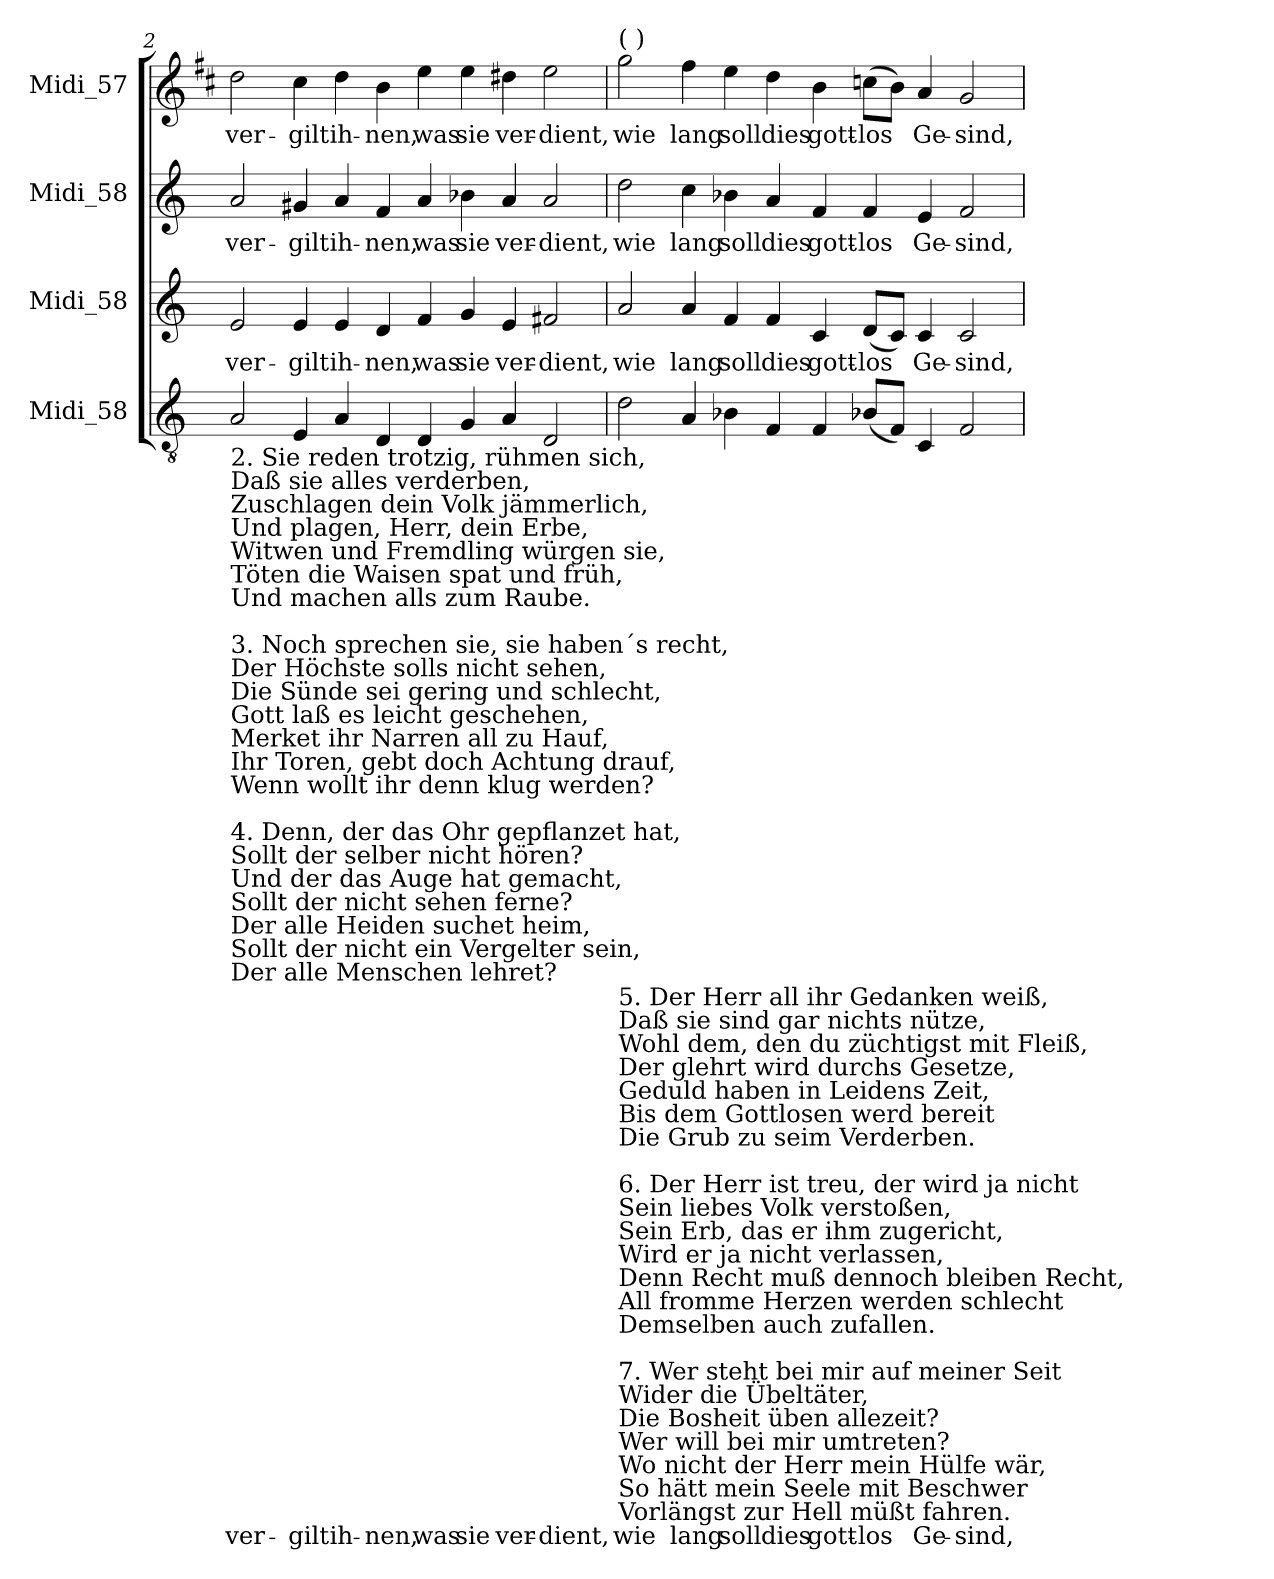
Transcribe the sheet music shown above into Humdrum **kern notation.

**kern	**text	**kern	**text	**kern	**text	**kern	**text
*part4	*part4	*part3	*part3	*part2	*part2	*part1	*part1
*staff4	*staff4	*staff3	*staff3	*staff2	*staff2	*staff1	*staff1
*I"Midi_58	*	*I"Midi_58	*	*I"Midi_58	*	*I"Midi_57	*
!!LO:LB:g=z
*clefGv2	*	*clefG2	*	*clefG2	*	*clefG2	*
*	*	*	*	*	*	*ITrd1c2	*
*k[]	*	*k[]	*	*k[]	*	*k[]	*
*C:	*	*C:	*	*C:	*	*C:	*
=2	=2	=2	=2	=2	=2	=2	=2
!LO:TX:b:t=2. Sie reden trotzig, rühmen sich,\nDaß sie alles verderben,\nZuschlagen dein Volk jämmerlich,\nUnd plagen, Herr, dein Erbe,\nWitwen und Fremdling würgen sie,\nTöten die Waisen spat und früh,\nUnd machen alls zum Raube.\n\n3. Noch sprechen sie, sie haben´s recht,\nDer Höchste solls nicht sehen,\nDie Sünde sei gering und schlecht,\nGott laß es leicht geschehen,\nMerket ihr Narren all zu Hauf,\nIhr Toren, gebt doch Achtung drauf,\nWenn wollt ihr denn klug werden?\n\n4. Denn, der das Ohr gepflanzet hat,\nSollt der selber nicht hören?\nUnd der das Auge hat gemacht,\nSollt der nicht sehen ferne?\nDer alle Heiden suchet heim,\nSollt der nicht ein Vergelter sein,\nDer alle Menschen lehret?	!	!	!	!	!	!	!
!	!LO:LY:b	!	!LO:LY:b	!	!LO:LY:b	!	!LO:LY:b
2A	ver-	2e	ver-	2a	ver-	2cc	ver-
!	!LO:LY:b	!	!LO:LY:b	!	!LO:LY:b	!	!LO:LY:b
4E	-gilt	4e	-gilt	4g#X	-gilt	4b	-gilt
!	!LO:LY:b	!	!LO:LY:b	!	!LO:LY:b	!	!LO:LY:b
4A	ih-	4e	ih-	4a	ih-	4cc	ih-
!	!LO:LY:b	!	!LO:LY:b	!	!LO:LY:b	!	!LO:LY:b
4D	-nen,	4d	-nen,	4f	-nen,	4a	-nen,
!	!LO:LY:b	!	!LO:LY:b	!	!LO:LY:b	!	!LO:LY:b
4D	was	4f	was	4a	was	4dd	was
!	!LO:LY:b	!	!LO:LY:b	!	!LO:LY:b	!	!LO:LY:b
4G	sie	4g	sie	4b-X	sie	4dd	sie
!	!LO:LY:b	!	!LO:LY:b	!	!LO:LY:b	!	!LO:LY:b
4A	ver-	4e	ver-	4a	ver-	4cc#X	ver-
!	!LO:LY:b	!	!LO:LY:b	!	!LO:LY:b	!	!LO:LY:b
2D	-dient,	2f#X	-dient,	2a	-dient,	2dd	-dient,
=3	=3	=3	=3	=3	=3	=3	=3
!	!	!	!	!	!	!LO:TX:a:t=(  )	!
!LO:TX:b:t=5. Der Herr all ihr Gedanken weiß,\nDaß sie sind gar nichts nütze,\nWohl dem, den du züchtigst mit Fleiß,\nDer glehrt wird durchs Gesetze,\nGeduld haben in Leidens Zeit,\nBis dem Gottlosen werd bereit\nDie Grub zu seim Verderben.\n\n6. Der Herr ist treu, der wird ja nicht\nSein liebes Volk verstoßen,\nSein Erb, das er ihm zugericht,\nWird er ja nicht verlassen,\nDenn Recht muß dennoch bleiben Recht,\nAll fromme Herzen werden schlecht\nDemselben auch zufallen.\n\n7. Wer steht bei mir auf meiner Seit\nWider die Übeltäter,\nDie Bosheit üben allezeit?\nWer will bei mir umtreten?\nWo nicht der Herr mein Hülfe wär,\nSo hätt mein Seele mit Beschwer\nVorlängst zur Hell müßt fahren.	!	!	!	!	!	!	!
!	!LO:LY:b	!	!LO:LY:b	!	!LO:LY:b	!	!LO:LY:b
2d	wie	2a	wie	2dd	wie	2ff	wie
!	!LO:LY:b	!	!LO:LY:b	!	!LO:LY:b	!	!LO:LY:b
4A	lang	4a	lang	4cc	lang	4ee	lang
!	!LO:LY:b	!	!LO:LY:b	!	!LO:LY:b	!	!LO:LY:b
4B-X	soll	4f	soll	4b-X	soll	4dd	soll
!	!LO:LY:b	!	!LO:LY:b	!	!LO:LY:b	!	!LO:LY:b
4F	dies	4f	dies	4a	dies	4cc	dies
!	!LO:LY:b	!	!LO:LY:b	!	!LO:LY:b	!	!LO:LY:b
4F	gott-	4c	gott-	4f	gott-	4a	gott-
!	!LO:LY:b	!	!LO:LY:b	!	!LO:LY:b	!	!LO:LY:b
(8B-XL	-los	(<8dL	-los	4f	-los	(<8b-XL	-los
8FJ)	.	8cJ)	.	.	.	8aJ)	.
!	!LO:LY:b	!	!LO:LY:b	!	!LO:LY:b	!	!LO:LY:b
4C	Ge-	4c	Ge-	4e	Ge-	4g	Ge-
!	!LO:LY:b	!	!LO:LY:b	!	!LO:LY:b	!	!LO:LY:b
2F	-sind,	2c	-sind,	2f	-sind,	2f	-sind,
=	=	=	=	=	=	=	=
*-	*-	*-	*-	*-	*-	*-	*-
